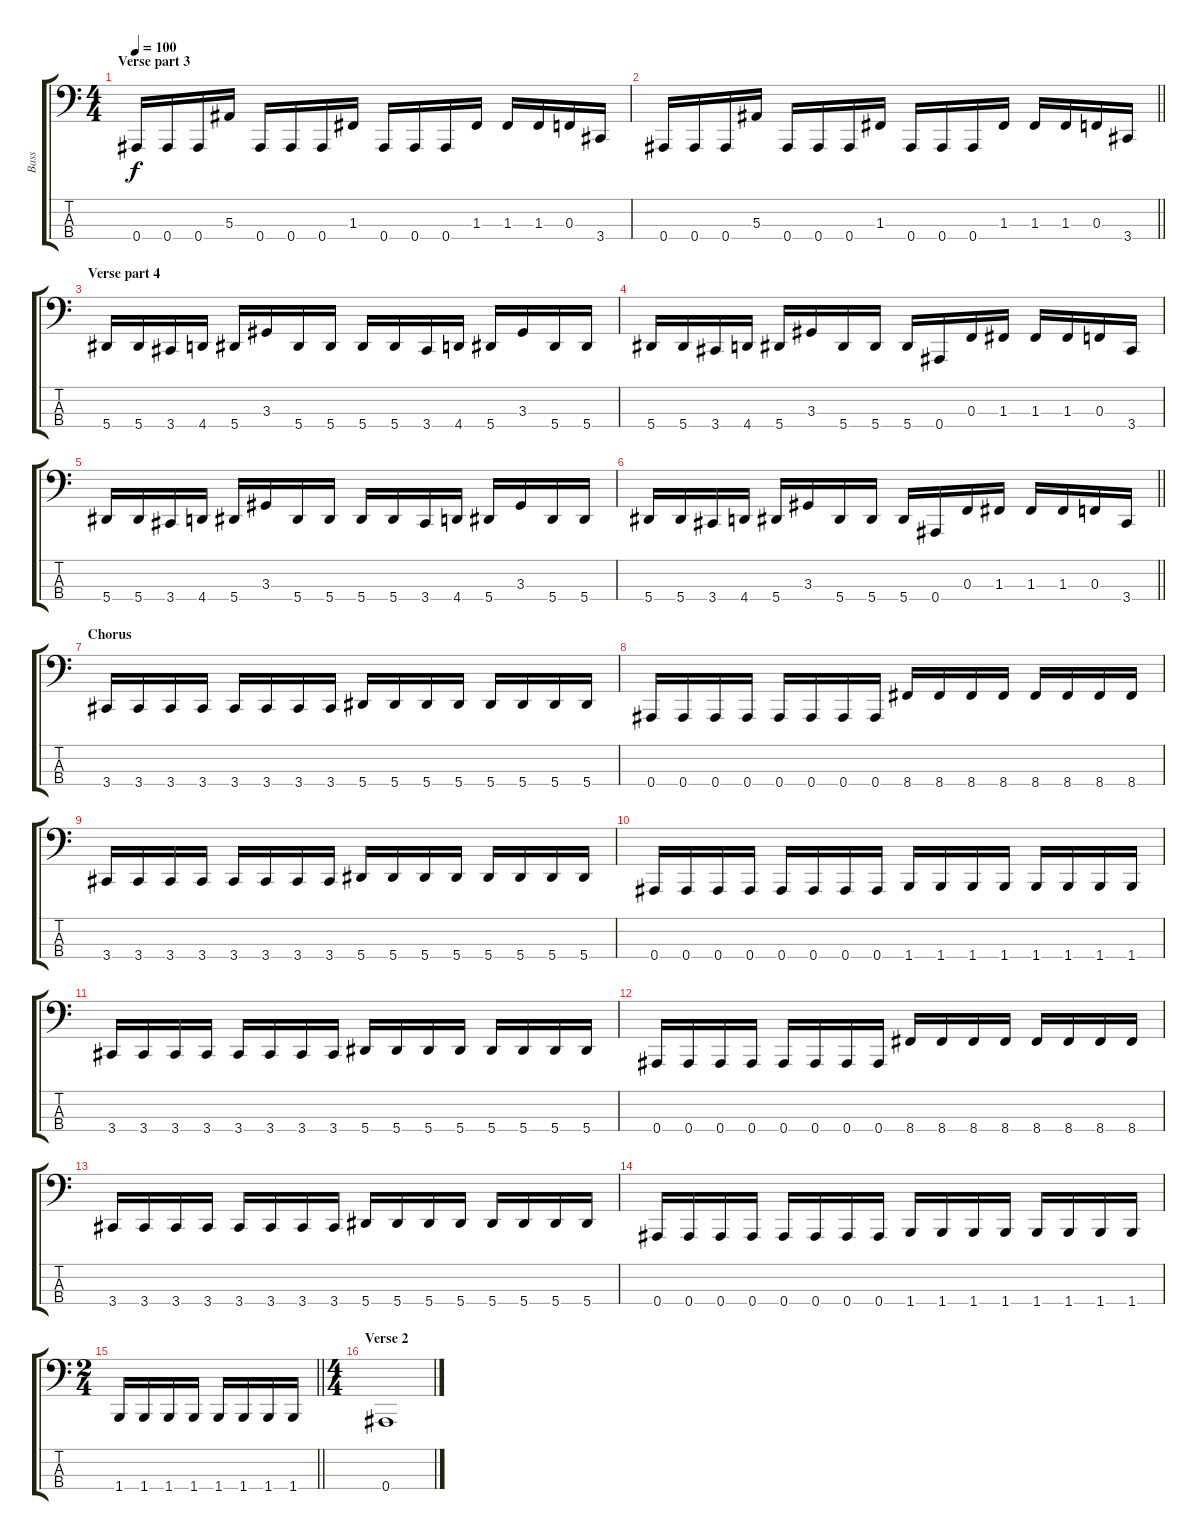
\track ("Bass" "Bass") {instrument electricbassfinger}
\staff {score tabs}
\tuning (Eb2 Bb1 F1 Bb0) {hide}
\ts (4 4)
\section ("" "Verse part 3")
\tempo 100
\clef f4
\ks c
0.4.16{dy f} 0.4.16 0.4.16 5.3.16 0.4.16 0.4.16 0.4.16 1.3.16 0.4.16 0.4.16 0.4.16 1.3.16 1.3.16 1.3.16 0.3.16 3.4.16 |
\barLineRight lightlight
0.4.16 0.4.16 0.4.16 5.3.16 0.4.16 0.4.16 0.4.16 1.3.16 0.4.16 0.4.16 0.4.16 1.3.16 1.3.16 1.3.16 0.3.16 3.4.16 |
\section ("" "Verse part 4")
5.4.16 5.4.16 3.4.16 4.4.16 5.4.16 3.3.16 5.4.16 5.4.16 5.4.16 5.4.16 3.4.16 4.4.16 5.4.16 3.3.16 5.4.16 5.4.16 |
5.4.16 5.4.16 3.4.16 4.4.16 5.4.16 3.3.16 5.4.16 5.4.16 5.4.16 0.4.16 0.3.16 1.3.16 1.3.16 1.3.16 0.3.16 3.4.16 |
5.4.16 5.4.16 3.4.16 4.4.16 5.4.16 3.3.16 5.4.16 5.4.16 5.4.16 5.4.16 3.4.16 4.4.16 5.4.16 3.3.16 5.4.16 5.4.16 |
\barLineRight lightlight
5.4.16 5.4.16 3.4.16 4.4.16 5.4.16 3.3.16 5.4.16 5.4.16 5.4.16 0.4.16 0.3.16 1.3.16 1.3.16 1.3.16 0.3.16 3.4.16 |
\section ("" "Chorus")
3.4.16 3.4.16 3.4.16 3.4.16 3.4.16 3.4.16 3.4.16 3.4.16 5.4.16 5.4.16 5.4.16 5.4.16 5.4.16 5.4.16 5.4.16 5.4.16 |
0.4.16 0.4.16 0.4.16 0.4.16 0.4.16 0.4.16 0.4.16 0.4.16 8.4.16 8.4.16 8.4.16 8.4.16 8.4.16 8.4.16 8.4.16 8.4.16 |
3.4.16 3.4.16 3.4.16 3.4.16 3.4.16 3.4.16 3.4.16 3.4.16 5.4.16 5.4.16 5.4.16 5.4.16 5.4.16 5.4.16 5.4.16 5.4.16 |
0.4.16 0.4.16 0.4.16 0.4.16 0.4.16 0.4.16 0.4.16 0.4.16 1.4.16 1.4.16 1.4.16 1.4.16 1.4.16 1.4.16 1.4.16 1.4.16 |
3.4.16 3.4.16 3.4.16 3.4.16 3.4.16 3.4.16 3.4.16 3.4.16 5.4.16 5.4.16 5.4.16 5.4.16 5.4.16 5.4.16 5.4.16 5.4.16 |
0.4.16 0.4.16 0.4.16 0.4.16 0.4.16 0.4.16 0.4.16 0.4.16 8.4.16 8.4.16 8.4.16 8.4.16 8.4.16 8.4.16 8.4.16 8.4.16 |
3.4.16 3.4.16 3.4.16 3.4.16 3.4.16 3.4.16 3.4.16 3.4.16 5.4.16 5.4.16 5.4.16 5.4.16 5.4.16 5.4.16 5.4.16 5.4.16 |
0.4.16 0.4.16 0.4.16 0.4.16 0.4.16 0.4.16 0.4.16 0.4.16 1.4.16 1.4.16 1.4.16 1.4.16 1.4.16 1.4.16 1.4.16 1.4.16 |
\ts (2 4)
\barLineRight lightlight
1.4.16 1.4.16 1.4.16 1.4.16 1.4.16 1.4.16 1.4.16 1.4.16 |
\ts (4 4)
\section ("" "Verse 2")
0.4.1
